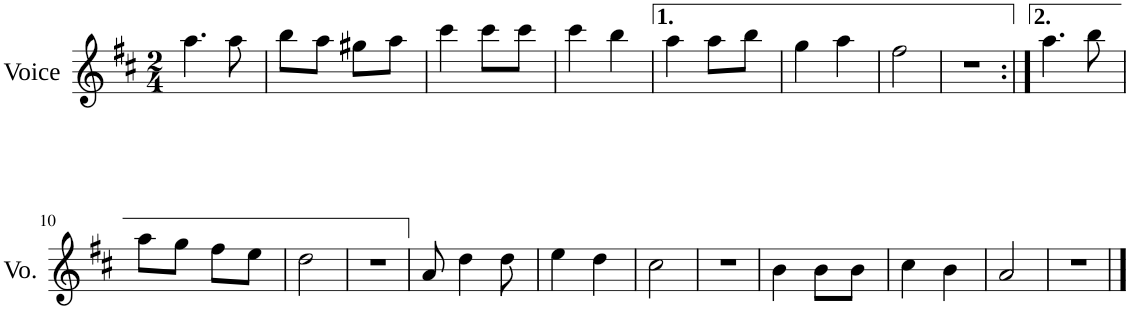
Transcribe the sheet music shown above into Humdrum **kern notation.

**kern
*part1
*staff1
*I"Voice
*I'Vo.
*clefG2
*k[f#c#]
*M2/4
=1
4.aa\
8aa\
=2
8bb\L
8aa\J
8gg#X\L
8aa\J
=3
4ccc#\
8ccc#\L
8ccc#\J
=4
4ccc#\
4bb\
=5
4aa\
8aa\L
8bb\J
=6
4gg\
4aa\
=7
2ff#\
=8
2r
=9:|!
4.aa\
8bb\
!!LO:LB:g=z
=10
8aa\L
8gg\J
8ff#\L
8ee\J
=11
2dd\
=12
2r
=13
8a/
4dd\
8dd\
=14
4ee\
4dd\
=15
2cc#\
=16
2r
=17
4b\
8b\L
8b\J
=18
4cc#\
4b\
=19
2a/
=20
2r
==
*-
